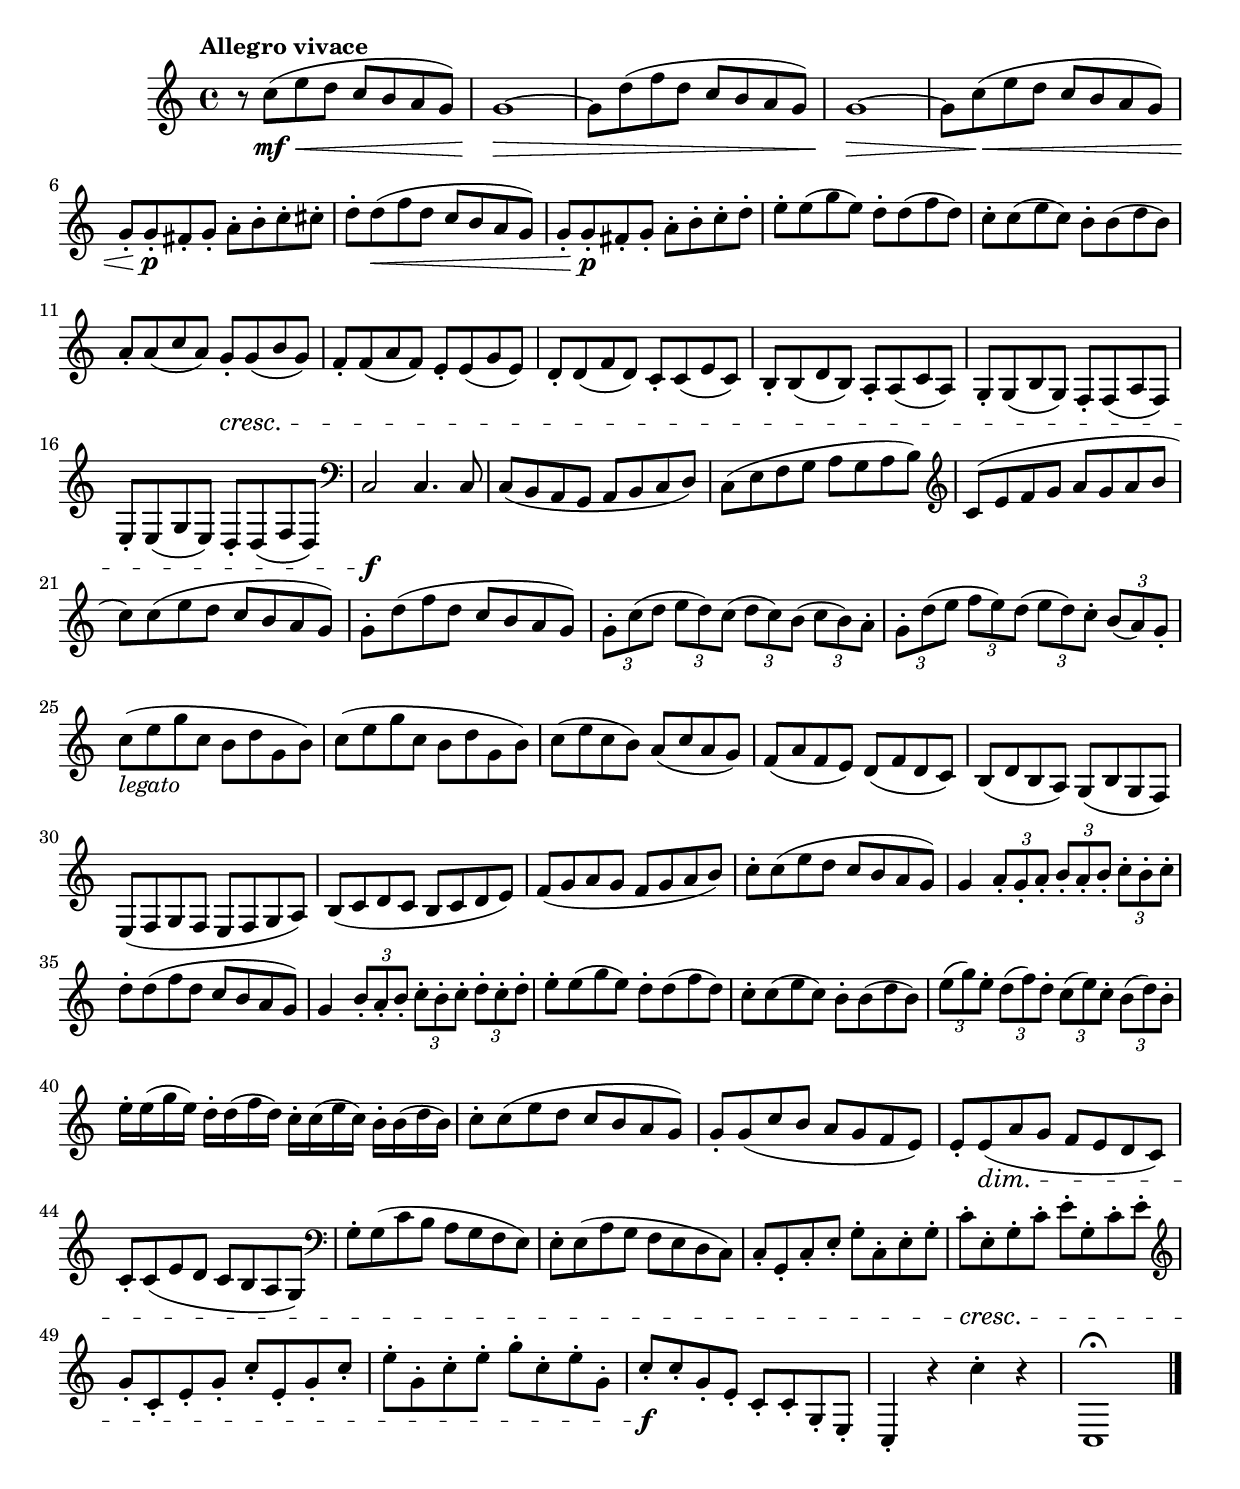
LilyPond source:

\version "2.22.0"

\include "settings.ily"

\relative {
  \language "english"

  \transposition f

  \tempo "Allegro vivace"

  \key c \major
  \time 4/4

  r8 c''( \mf \< e d c b a g) |
  g1~ \> |
  g8 d'( f d c b a g) |
  g1~ \> |
  g8 c( \< e d c b a g) |
  g8-. g-. \p f-sharp-. g-. a-. b-. c-. c-sharp-. |
  d8-. d( \< f d c b a g) |
  g8-. g-. \p f-sharp-. g-. a-. b-. c-. d-. |
  e8-. e( g e) d-. d( f d) |
  c8-. c( e c) b-. b( d b) |
  a8-. a( c a) g-. \cresc g( b g) |
  f8-. f( a f) e-. e( g e) |
  d8-. d( f d) c-. c( e c) |
  b8-. b( d b) a-. a( c a) |
  g8-. g( b g) f-. f( a f) |
  e8-. e( g e) d-. d( f d) |
  \clef \bass-clef-name
  c2 \f c4. c8 |
  c8( b a g a b c d) |
  c8( e f g a g a b) |
  \clef "treble"
  c8( e f g a g a b |
  c8) c( e d c b a g) |
  g8-. d'( f d c b a g) |
  \tuplet 3/2 4 {
    g8-. c( d e d) c( d c) b( c b) a-. |
    g8-. d'( e f e) d( e d) c-. b( a) g-. |
  }
  <>_\markup { \italic "legato" } \repeat unfold 2 { c8( e g c, b d g, b) | }
  c8( e c b) a( c a g) |
  f8( a f e) d( f d c) |
  b8( d b a) g( b g f) |
  e8( f g f e f g a) |
  b8( c d c b c d e) |
  f8( g a g f g a b) |
  c8-. c( e d c b a g) |
  g4 \tuplet 3/2 4 { a8-. g-. a-. b-. a-. b-. c-. b-. c-. } |
  d8-. d( f d c b a g)
  g4 \tuplet 3/2 4 { b8-. a-. b-. c-. b-. c-. d-. c-. d-. } |
  e8-. e( g e) d-. d( f d) |
  c8-. c( e c) b-. b( d b) |
  \tuplet 3/2 4 { e8( g) e-. d( f) d-. c( e) c-. b( d) b-. } |
  e16-. e( g e) d-. d( f d) c-. c( e c) b-. b( d b) |
  c8-. c( e d c b a g) |
  g8-. g( c b a g f e) |
  e8-. e( \dim a g f e d c) |
  c8-. c( e d c b a g) |
  \clef \bass-clef-name
  g8-. g( c b a g f e) |
  e8-. e( a g f e d c) |
  c8-. g-. c-. e-. g-. c,-. e-. g-. |
  c8-. \cresc e,-. g-. c-. e-. g,-. c-. e-. |
  \clef "treble"
  g8-. c,-. e-. g-. c-. e,-. g-. c-. |
  e8-. g,-. c-. e-. g-. c,-. e-. g,-. |
  c8-. \f c-. g-. e-. c-. c-. g-. e-. |
  c4-. r c''-. r |
  c,,1\fermata | \bar "|."
}
